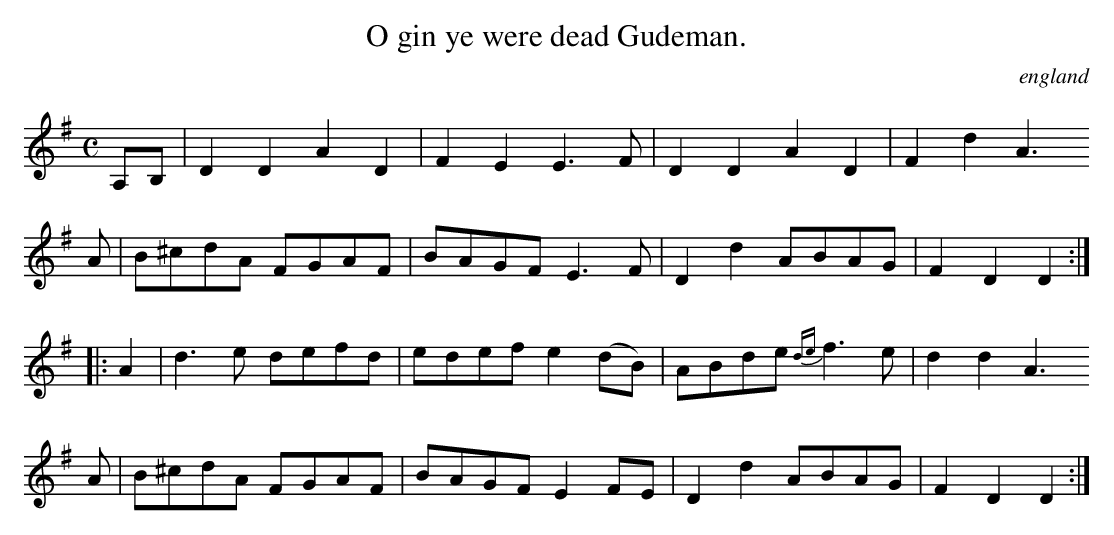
X:1
T:O gin ye were dead Gudeman.
O:england
M:C
L:1/8
K:DMix
A,B,|D2 D2 A2D2|F2E2 E3  F |D2D2     A2D2|F2d2 A3
A   |B^cdA FGAF|BAGF E3  F |D2d2     ABAG|F2D2 D2::
A2  |d3  e defd|edef e2(dB)|ABde {de}f3 e|d2d2 A3
A   |B^cdA FGAF|BAGF E2 FE |D2d2     ABAG|F2D2 D2:|
